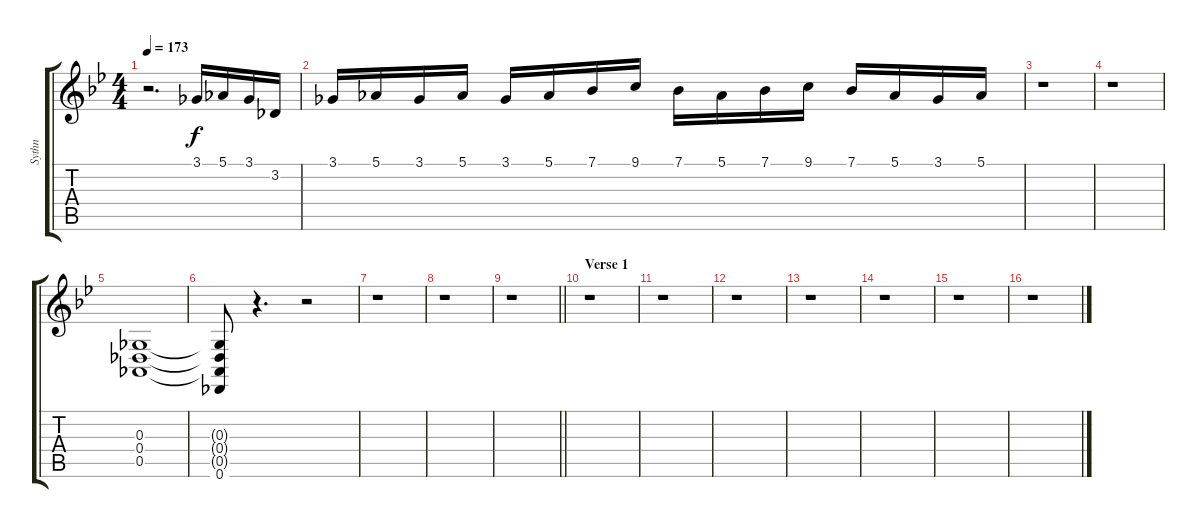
\track ("Sythn" "Sythn") {instrument gunshot}
\staff {score tabs}
\tuning (Eb4 Bb3 Gb3 Db3 Ab2 Db2) {hide}
\ts (4 4)
\tempo 173
\clef g2
\ks bb
r.2{d dy f} 3.1.16{balance 0} 5.1.16 3.1.16{balance 16} 3.2.16{balance 0} |
3.1.16{balance 16} 5.1.16 3.1.16{balance 0} 5.1.16 3.1.16{balance 16} 5.1.16 7.1.16{balance 0} 9.1.16 7.1.16{balance 16} 5.1.16 7.1.16{balance 0} 9.1.16 7.1.16{balance 16} 5.1.16 3.1.16{balance 0} 5.1.16 |
r.1 |
r.1 |
(0.3 0.4 0.5).1{volume 12 balance 8 instrument pad2warm} |
(0.3{t} 0.4{t} 0.5{t} 0.6).8 r.4{d} r.2 |
r.1 |
r.1 |
\barLineRight lightlight
r.1 |
\section ("" "Verse 1")
r.1 |
r.1 |
r.1 |
r.1 |
r.1 |
r.1 |
r.1
